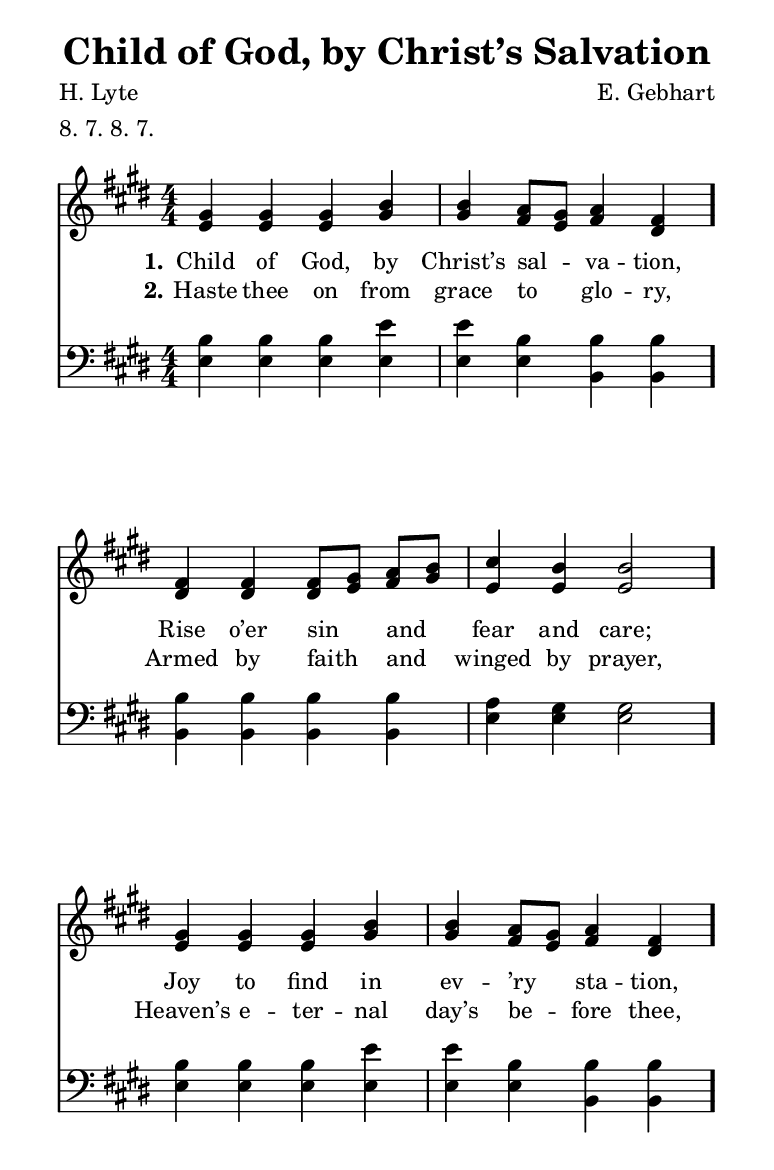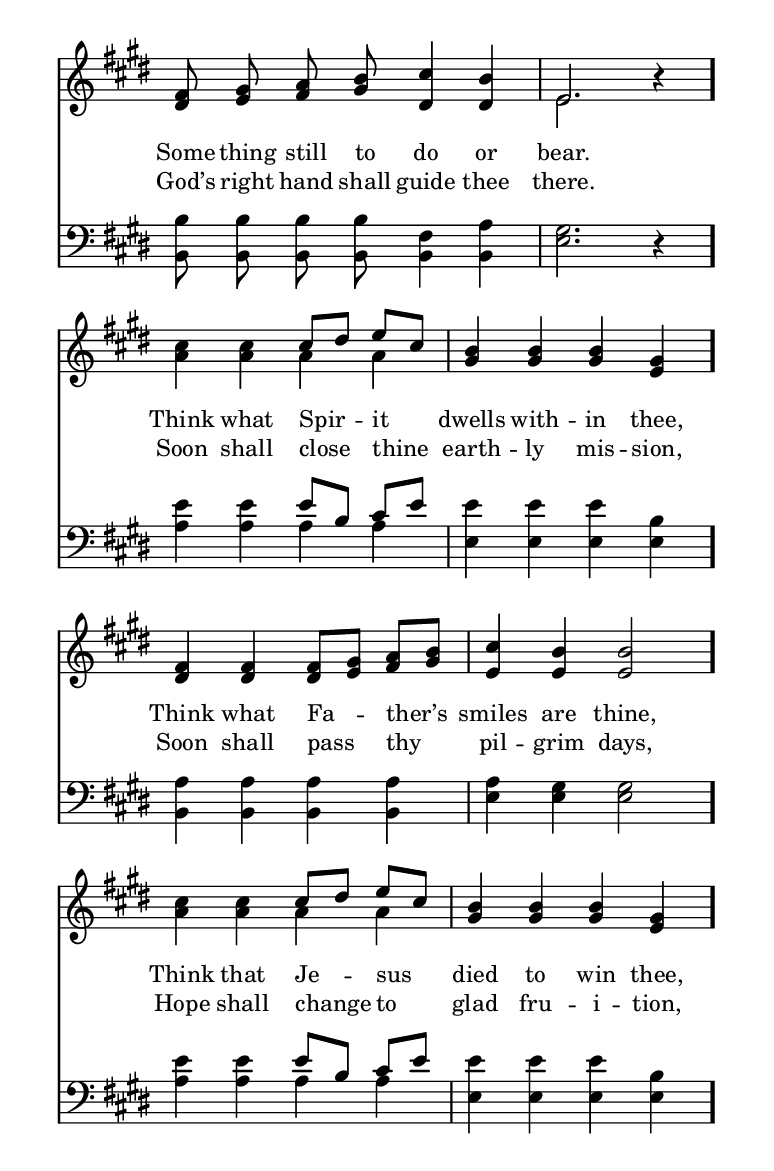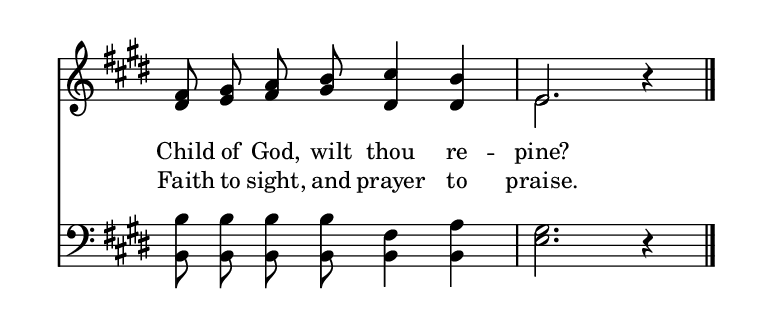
\include "common/global.ily"
\paper {
  \include "common/paper.ily"
  systems-per-page = ##f
}

\header{
  hymnnumber = "156"
  title = "Child of God, by Christ’s Salvation"
  tunename = ""
  meter = "8. 7. 8. 7."
  poet = "H. Lyte"
  composer = "E. Gebhart"
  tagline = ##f
}

global = {
  \include "common/overrides.ily"
  \override Staff.TimeSignature.style = #'numbered
  \time 4/4
  \override Score.MetronomeMark.transparent = ##t % hide all fermata changes too
  \tempo 4=80
  \key e \major
  \autoBeamOff
}

notesSoprano = {
\global
\relative c'' {

  gis4 gis gis b | b a8[ gis] a4 fis |
  fis4 fis fis8[ gis] a[ b] | cis4 b b2
  gis4 gis gis b | b a8[ gis] a4 fis |
  fis8 gis a b cis4 b | e,2. r4 |

  cis'4 cis cis8[ dis] e[ cis] | b4 b b gis |
  fis4 fis fis8[ gis] a[ b] | cis4 b b2 |
  cis4 cis cis8[ dis] e[ cis] | b4 b b gis |
  fis8 gis a b cis4 b | e,2. r4 |

  \bar "|."

}
}

notesAlto = {
\global
\relative e' {

  e4 e e gis | gis fis8[ e] fis4 dis |
  dis4 dis dis8[ e] fis[ gis] | e4 e e2 |
  e4 e e gis | gis fis8[ e] fis4 dis |
  dis8 e fis gis dis4 dis | e2. r4 |

  a4 a a a | gis gis gis e |
  dis4 dis dis8[ e] fis[ gis] | e4 e e2 |
  a4 a a a | gis gis gis e |
  dis8 e fis gis dis4 dis | e2. r4 |

}
}

notesTenor = {
\global
\relative a {

  b4 b b e | e b b b |
  b b b b | a gis gis2 |
  b4 b b e | e b b b |
  b8 b b b fis4 a | gis2. r4 |

  e'4 e e8[ b] cis[ e] | e4 e e b |
  a4 a a a | a gis gis2 |
  e'4 e e8[ b] cis[ e] | e4 e e b |
  b8 b b b fis4 a | gis2. r4 |

}
}

notesBass = {
\global
\relative f {

  e4 e e e | e e b b |
  b4 b b b | e e e2 |
  e4 e e e | e e b b |
  b8 b b b b4 b | e2. r4 |

  a4 a a a | e e e e |
  b4 b b b | e e e2 |
  a4 a a a | e e e e |
  b8 b b b b4 b | e2. r4 |

}
}

wordsA = \lyricmode {
\set stanza = "1."

Child of God, by Christ’s sal -- va -- tion, \bar "."
Rise o’er sin and fear and care; \bar "."
Joy to find in ev -- ’ry sta -- tion, \bar "."
Some -- thing still to do or bear. \bar "."
Think what Spir -- it dwells with -- in thee, \bar "."
Think what Fa -- ther’s smiles are thine, \bar "."
Think that Je -- sus died to win thee, \bar "."
Child of God, wilt thou re -- pine? \bar "."

}

wordsB = \lyricmode {
\set stanza = "2."

Haste thee on from grace to glo -- ry,
Armed by faith and winged by prayer,
Heaven’s e -- ter -- nal day’s be -- fore thee,
God’s right hand shall guide thee there.
Soon shall close thine earth -- ly mis -- sion,
Soon shall pass thy pil -- grim days,
Hope shall change to glad fru -- i -- tion,
Faith to sight, and prayer to praise.

}

\score {
  \context ChoirStaff <<
    \context Staff = upper <<
      \set Staff.autoBeaming = ##f
      \set ChoirStaff.systemStartDelimiter = #'SystemStartBar
      \set ChoirStaff.printPartCombineTexts = ##f
      \partcombine #'(2 . 9) \notesSoprano \notesAlto
      \context NullVoice = sopranos { \voiceOne << \notesSoprano >> }
      \context NullVoice = altos { \voiceTwo << \notesAlto >> }
      \context Lyrics = one   \lyricsto sopranos \wordsA
      \context Lyrics = two   \lyricsto sopranos \wordsB
    >>
    \context Staff = men <<
      \set Staff.autoBeaming = ##f
      \clef bass
      \set ChoirStaff.printPartCombineTexts = ##f
      \partcombine #'(2 . 9) \notesTenor \notesBass
      \context NullVoice = tenors { \voiceOne << \notesTenor >> }
      \context NullVoice = basses { \voiceTwo << \notesBass >> }
    >>
  >>
  \layout {
    \include "common/layout.ily"
  }
  \midi{
    \include "common/midi.ily"
  }
}

\version "2.19.49"  % necessary for upgrading to future LilyPond versions.

% vi:set et ts=2 sw=2 ai nocindent syntax=lilypond:
